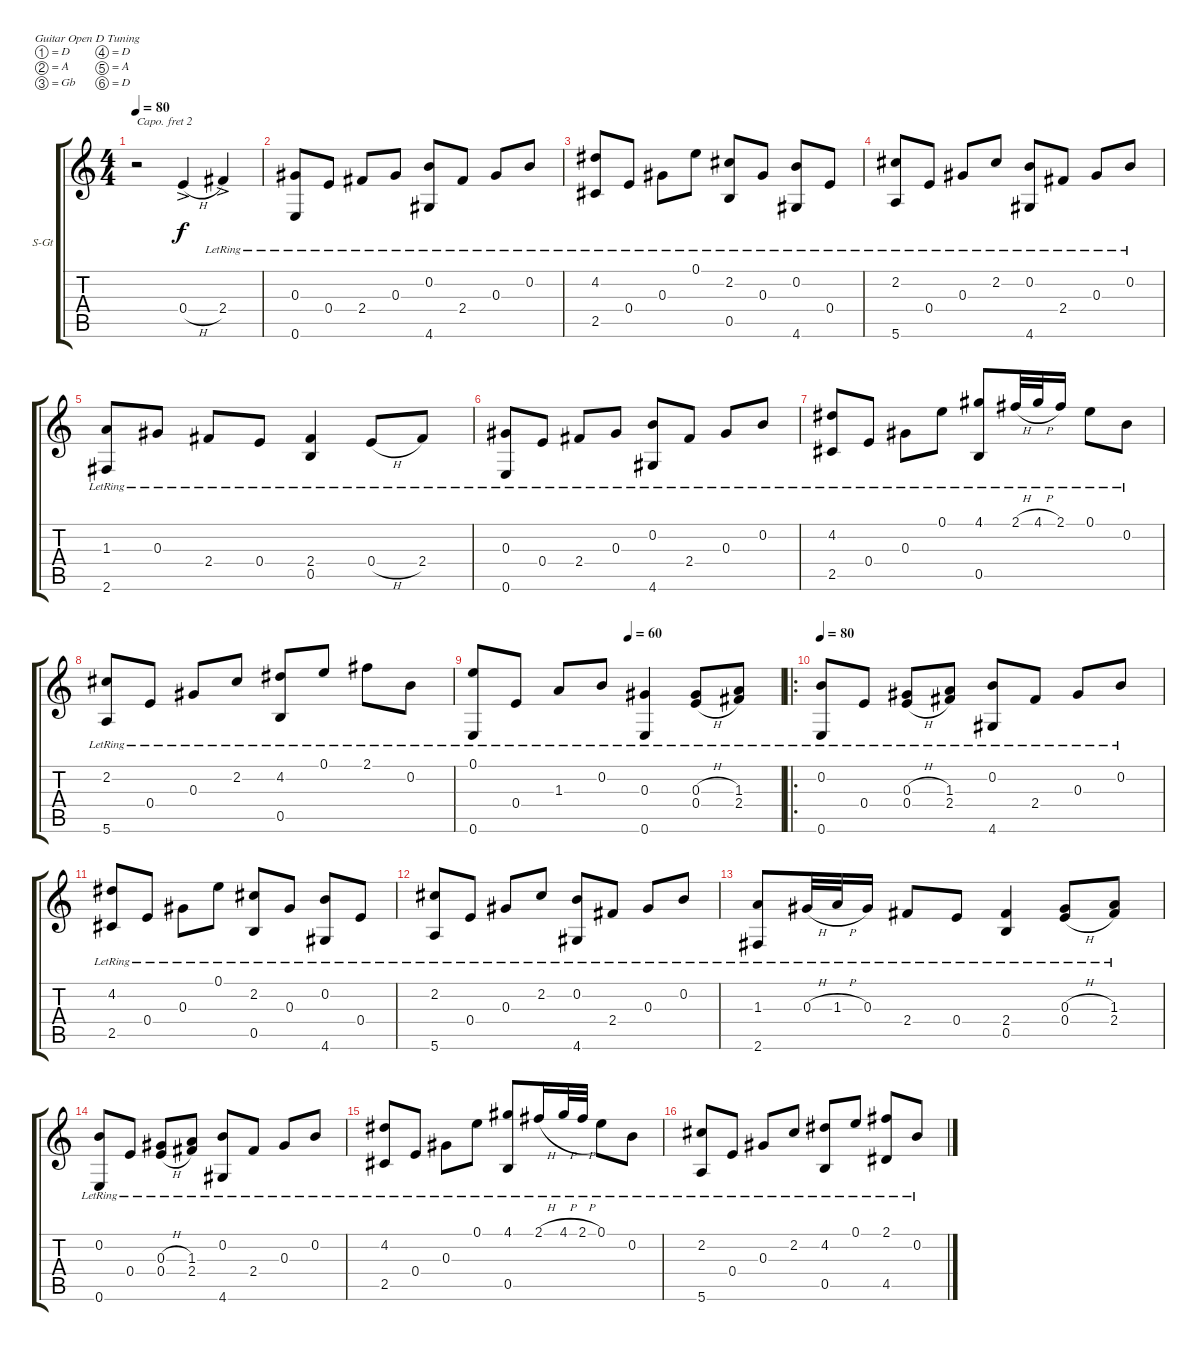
\bracketExtendMode groupsimilarinstruments
\firstSystemTrackNameOrientation horizontal
\otherSystemsTrackNameOrientation horizontal
\track ("Guitar" "S-Gt") {instrument acousticguitarsteel}
\staff {score tabs}
\capo 2
\tuning (D4 A3 Gb3 D3 A2 D2)
\ts (4 4)
\beaming (8 2 2 2 2)
\tempo 80
\clef g2
\ks c
r.2{dy f instrument acousticguitarsteel} 0.4{h ac}.4 2.4{ac lr}.4 |
(0.3{lr} 0.6{lr}).8 0.4{lr}.8 2.4{lr}.8 0.3{lr}.8 (0.2{lr} 4.6{lr}).8 2.4{lr}.8 0.3{lr}.8 0.2{lr}.8 |
(4.2{lr} 2.5{lr}).8 0.4{lr}.8 0.3{lr}.8 0.1{lr}.8 (2.2{lr} 0.5{lr}).8 0.3{lr}.8 (0.2{lr} 4.6{lr}).8 0.4{lr}.8 |
(2.2{lr} 5.6{lr}).8 0.4{lr}.8 0.3{lr}.8 2.2{lr}.8 (0.2{lr} 4.6{lr}).8 2.4{lr}.8 0.3{lr}.8 0.2{lr}.8 |
(1.3{lr} 2.6{lr}).8 0.3{lr}.8 2.4{lr}.8 0.4{lr}.8 (2.4{lr} 0.5{lr}).4 0.4{h lr}.8 2.4{lr}.8 |
(0.3{lr} 0.6{lr}).8 0.4{lr}.8 2.4{lr}.8 0.3{lr}.8 (0.2{lr} 4.6{lr}).8 2.4{lr}.8 0.3{lr}.8 0.2{lr}.8 |
(4.2{lr} 2.5{lr}).8 0.4{lr}.8 0.3{lr}.8 0.1{lr}.8 (4.1{lr} 0.5{lr}).8 2.1{h lr}.32 4.1{h lr}.32 2.1{lr}.16 0.1{lr}.8 0.2{lr}.8 |
(2.2{lr} 5.6{lr}).8 0.4{lr}.8 0.3{lr}.8 2.2{lr}.8 (4.2{lr} 0.5{lr}).8 0.1{lr}.8 2.1{lr}.8 0.2{lr}.8 |
\tempo (60 0.50625)
(0.1{lr} 0.6{lr}).8 0.4{lr}.8 1.3{lr}.8 0.2{lr}.8 (0.3{lr} 0.6{lr}).4 (0.3{h lr} 0.4{h lr}).8 (1.3{lr} 2.4{lr}).8 |
\ro
\tempo 80
(0.2{lr} 0.6{lr}).8 0.4{lr}.8 (0.3{h lr} 0.4{h lr}).8 (1.3{lr} 2.4{lr}).8 (0.2{lr} 4.6{lr}).8 2.4{lr}.8 0.3{lr}.8 0.2{lr}.8 |
(4.2{lr} 2.5{lr}).8 0.4{lr}.8 0.3{lr}.8 0.1{lr}.8 (2.2{lr} 0.5{lr}).8 0.3{lr}.8 (0.2{lr} 4.6{lr}).8 0.4{lr}.8 |
(2.2{lr} 5.6{lr}).8 0.4{lr}.8 0.3{lr}.8 2.2{lr}.8 (0.2{lr} 4.6{lr}).8 2.4{lr}.8 0.3{lr}.8 0.2{lr}.8 |
(1.3{lr} 2.6{lr}).8 0.3{h lr}.32 1.3{h lr}.32 0.3{lr}.16 2.4{lr}.8 0.4{lr}.8 (2.4{lr} 0.5{lr}).4 (0.3{h lr} 0.4{h lr}).8 (1.3{lr} 2.4{lr}).8 |
(0.2{lr} 0.6{lr}).8 0.4{lr}.8 (0.3{h lr} 0.4{h lr}).8 (1.3{lr} 2.4{lr}).8 (0.2{lr} 4.6{lr}).8 2.4{lr}.8 0.3{lr}.8 0.2{lr}.8 |
(4.2{lr} 2.5{lr}).8 0.4{lr}.8 0.3{lr}.8 0.1{lr}.8 (4.1{lr} 0.5{lr}).8 2.1{h lr}.16 4.1{h lr}.32 2.1{h lr}.32 0.1{lr}.8 0.2{lr}.8 |
(2.2{lr} 5.6{lr}).8 0.4{lr}.8 0.3{lr}.8 2.2{lr}.8 (4.2{lr} 0.5{lr}).8 0.1{lr}.8 (2.1{lr} 4.5{lr}).8 0.2{lr}.8
